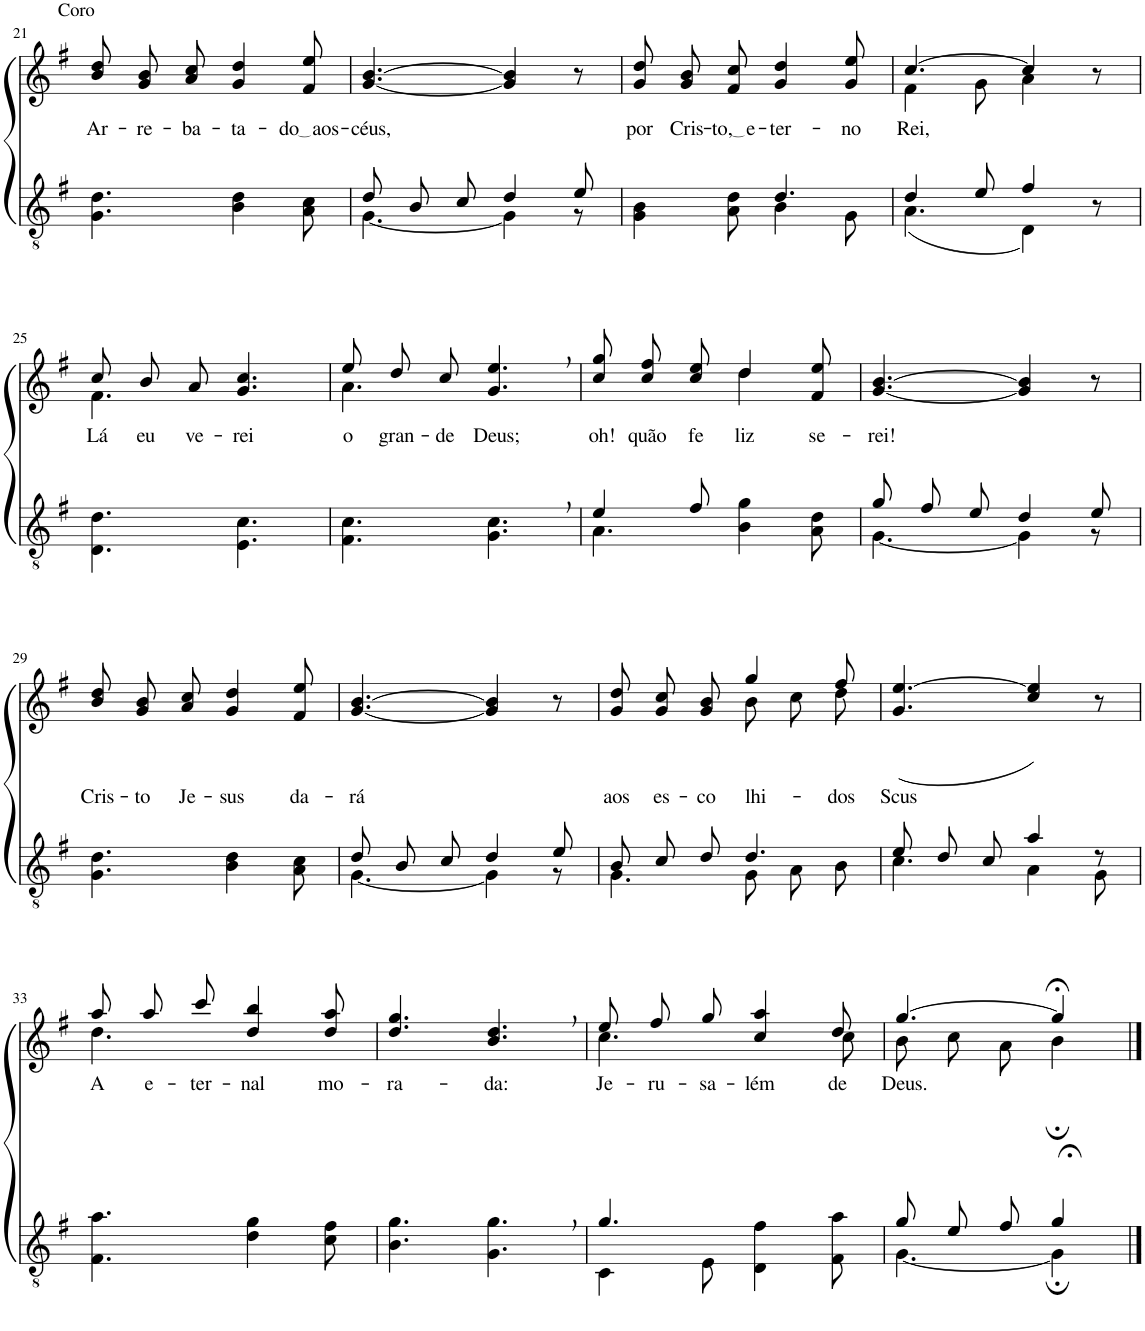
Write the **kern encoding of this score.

**kern	**kern	**text
*part2	*part1	*part1
*staff2	*staff1	*staff1
*I"Parte III e IV	*I"Parte I e II	*
!!LO:PB:g=z
*clefGv2	*clefG2	*
*Trd4c7	*Trd4c7	*
*k[f#]	*k[f#]	*
*M6/8	*M6/8	*
=21	=21	=21
!	!LO:TX:a:t=Coro	!
!	!	!LO:LY:b
4.G\ 4.d\	8b\ 8dd\L	Ar-
!	!	!LO:LY:b
.	8g\ 8b\	-re-
!	!	!LO:LY:b
.	8a\ 8cc\J	-ba-
!	!	!LO:LY:b
4B\ 4d\	4g/ 4dd/	-ta-
!	!	!LO:LY:b
8A\ 8c\	8f#/ 8ee/	do aos
=22	=22	=22
*^	*	*
!	!	!	!LO:LY:b
8d/L	[4.G\	[4.g/ [4.b/	-céus,
8B/	.	.	.
8c/J	.	.	.
4d/	4G\]	4g/] 4b/]	.
8e/	8r	8r	.
=23	=23	=23	=23
!	!	!	!LO:LY:b
4.ryy	4G\ 4B\	8g/ 8dd/L	por
!	!	!	!LO:LY:b
.	.	8g/ 8b/	Cris-
!	!	!	!LO:LY:b
.	8A\ 8d\	8f#/ 8cc/J	to, e
!	!	!	!LO:LY:b
4.d/	4B\	4g/ 4dd/	-ter-
!	!	!	!LO:LY:b
.	8G\	8g/ 8ee/	-no
=24	=24	=24	=24
*	*	*^	*
!	!	!	!	!LO:LY:b
4d/	(4.A\	[4.cc/	4f#\	Rei,
8e/	.	.	8g\	.
4f#/	4D\)	4cc/]	4a\	.
8r	8ryy	8r	8ryy	.
!!LO:LB:g=z	!!
=25	=25	=25	=25	=25
!	!	!	!	!LO:LY:b
*v	*v	*	*	*
4.D\ 4.d\	8cc/L	4.f#\	Lá
!	!	!	!LO:LY:b
.	8b/	.	eu
!	!	!	!LO:LY:b
.	8a/J	.	ve-
!	!	!	!LO:LY:b
4.E\ 4.c\	4.g/ 4.cc/	4.ryy	-rei
=26	=26	=26	=26
!	!	!	!LO:LY:b
4.F#\ 4.c\	8ee/L	4.a\	o
!	!	!	!LO:LY:b
.	8dd/	.	gran-
!	!	!	!LO:LY:b
.	8cc/J	.	-de
!	!	!	!LO:LY:b
4.G\, 4.c\,	4.g/, 4.ee/,	4.ryy	Deus;
=27	=27	=27	=27
*^	*	*	*
!	!	!	!	!LO:LY:b
4e/	4.A\	4.ryy	8cc\ 8gg\L	oh!
!	!	!	!	!LO:LY:b
.	.	.	8cc\ 8ff#\	quão
!	!	!	!	!LO:LY:b
8f#/	.	.	8cc\ 8ee\J	fe-
!	!	!	!	!LO:LY:b
4.ryy	4B\ 4g\	4dd\	4dd/	-liz
!	!	!	!	!LO:LY:b
.	8A\ 8d\	8ryy	8f#/ 8ee/	se-
=28	=28	=28	=28	=28
!	!	!	!	!LO:LY:b
*	*	*v	*v	*
8g/L	[4.G\	[4.g/ [4.b/	-rei!
8f#/	.	.	.
8e/J	.	.	.
4d/	4G\]	4g/] 4b/]	.
8e/	8r	8r	.
!!LO:LB:g=z
=29	=29	=29	=29
!	!	!	!LO:LY:b
*v	*v	*	*
4.G\ 4.d\	8b\ 8dd\L	Cris-
!	!	!LO:LY:b
.	8g\ 8b\	-to
!	!	!LO:LY:b
.	8a\ 8cc\J	Je-
!	!	!LO:LY:b
4B\ 4d\	4g/ 4dd/	-sus
!	!	!LO:LY:b
8A\ 8c\	8f#/ 8ee/	da-
=30	=30	=30
*^	*	*
!	!	!	!LO:LY:b
8d/L	[4.G\	[4.g/ [4.b/	-rá
8B/	.	.	.
8c/J	.	.	.
4d/	4G\]	4g/] 4b/]	.
8e/	8r	8r	.
=31	=31	=31	=31
!	!	!	!LO:LY:b
*	*	*^	*
8B/L	4.G\	8g/ 8dd/L	4.ryy	aos
!	!	!	!	!LO:LY:b
8c/	.	8g/ 8cc/	.	es-
!	!	!	!	!LO:LY:b
8d/J	.	8g/ 8b/J	.	-co-
!	!	!	!	!LO:LY:b
4.d/	8G\L	4gg/	8b\L	-lhi-
.	8A\	.	8cc\	.
!	!	!	!	!LO:LY:b
.	8B\J	8ff#/	8dd\J	-dos
=32	=32	=32	=32	=32
!	!	!	!	!LO:LY:b
*	*	*v	*v	*
8e/L	4.c\	(4.g/ [4.ee/	Scus
8d/	.	.	.
8c/J	.	.	.
4a/	4A\	4cc/ 4ee/])	.
8r	8G\	8r	.
!!LO:LB:g=z
=33	=33	=33	=33
*	*	*^	*
!	!	!	!	!LO:LY:b
*v	*v	*	*	*
4.F#\ 4.a\	8aa/L	4.dd\	A
!	!	!	!LO:LY:b
.	8aa/	.	e-
!	!	!	!LO:LY:b
.	8ccc/J	.	-ter-
!	!	!	!LO:LY:b
4d\ 4g\	4dd/ 4bb/	4.ryy	-nal
!	!	!	!LO:LY:b
8c\ 8f#\	8dd/ 8aa/	.	mo-
*	*v	*v	*
=34	=34	=34
!	!	!LO:LY:b
4.B\ 4.g\	4.dd/ 4.gg/	-ra-
!	!	!LO:LY:b
4.G\, 4.g\,	4.b/, 4.dd/,	-da:
=35	=35	=35
*^	*^	*
!	!	!	!	!LO:LY:b
4.g/	4C\	8ee/L	4.cc\	Je-
!	!	!	!	!LO:LY:b
.	.	8ff#/	.	-ru-
!	!	!	!	!LO:LY:b
.	8E\	8gg/J	.	-sa-
!	!	!	!	!LO:LY:b
4.ryy	4D\ 4f#\	4cc/ 4aa/	4ryy	-lém
!	!	!	!	!LO:LY:b
.	8F#\ 8a\	8dd/	8cc\	de
=36	=36	=36	=36	=36
!	!	!	!	!LO:LY:b
8g/L	[4.G\	[4.gg/	8b\L	Deus.
8e/	.	.	8cc\	.
8f#/J	.	.	8a\J	.
4g;</	4G;\]	4gg;</]	4b;\	.
*v	*v	*	*	*
*	*v	*v	*
==	==	==
*-	*-	*-
